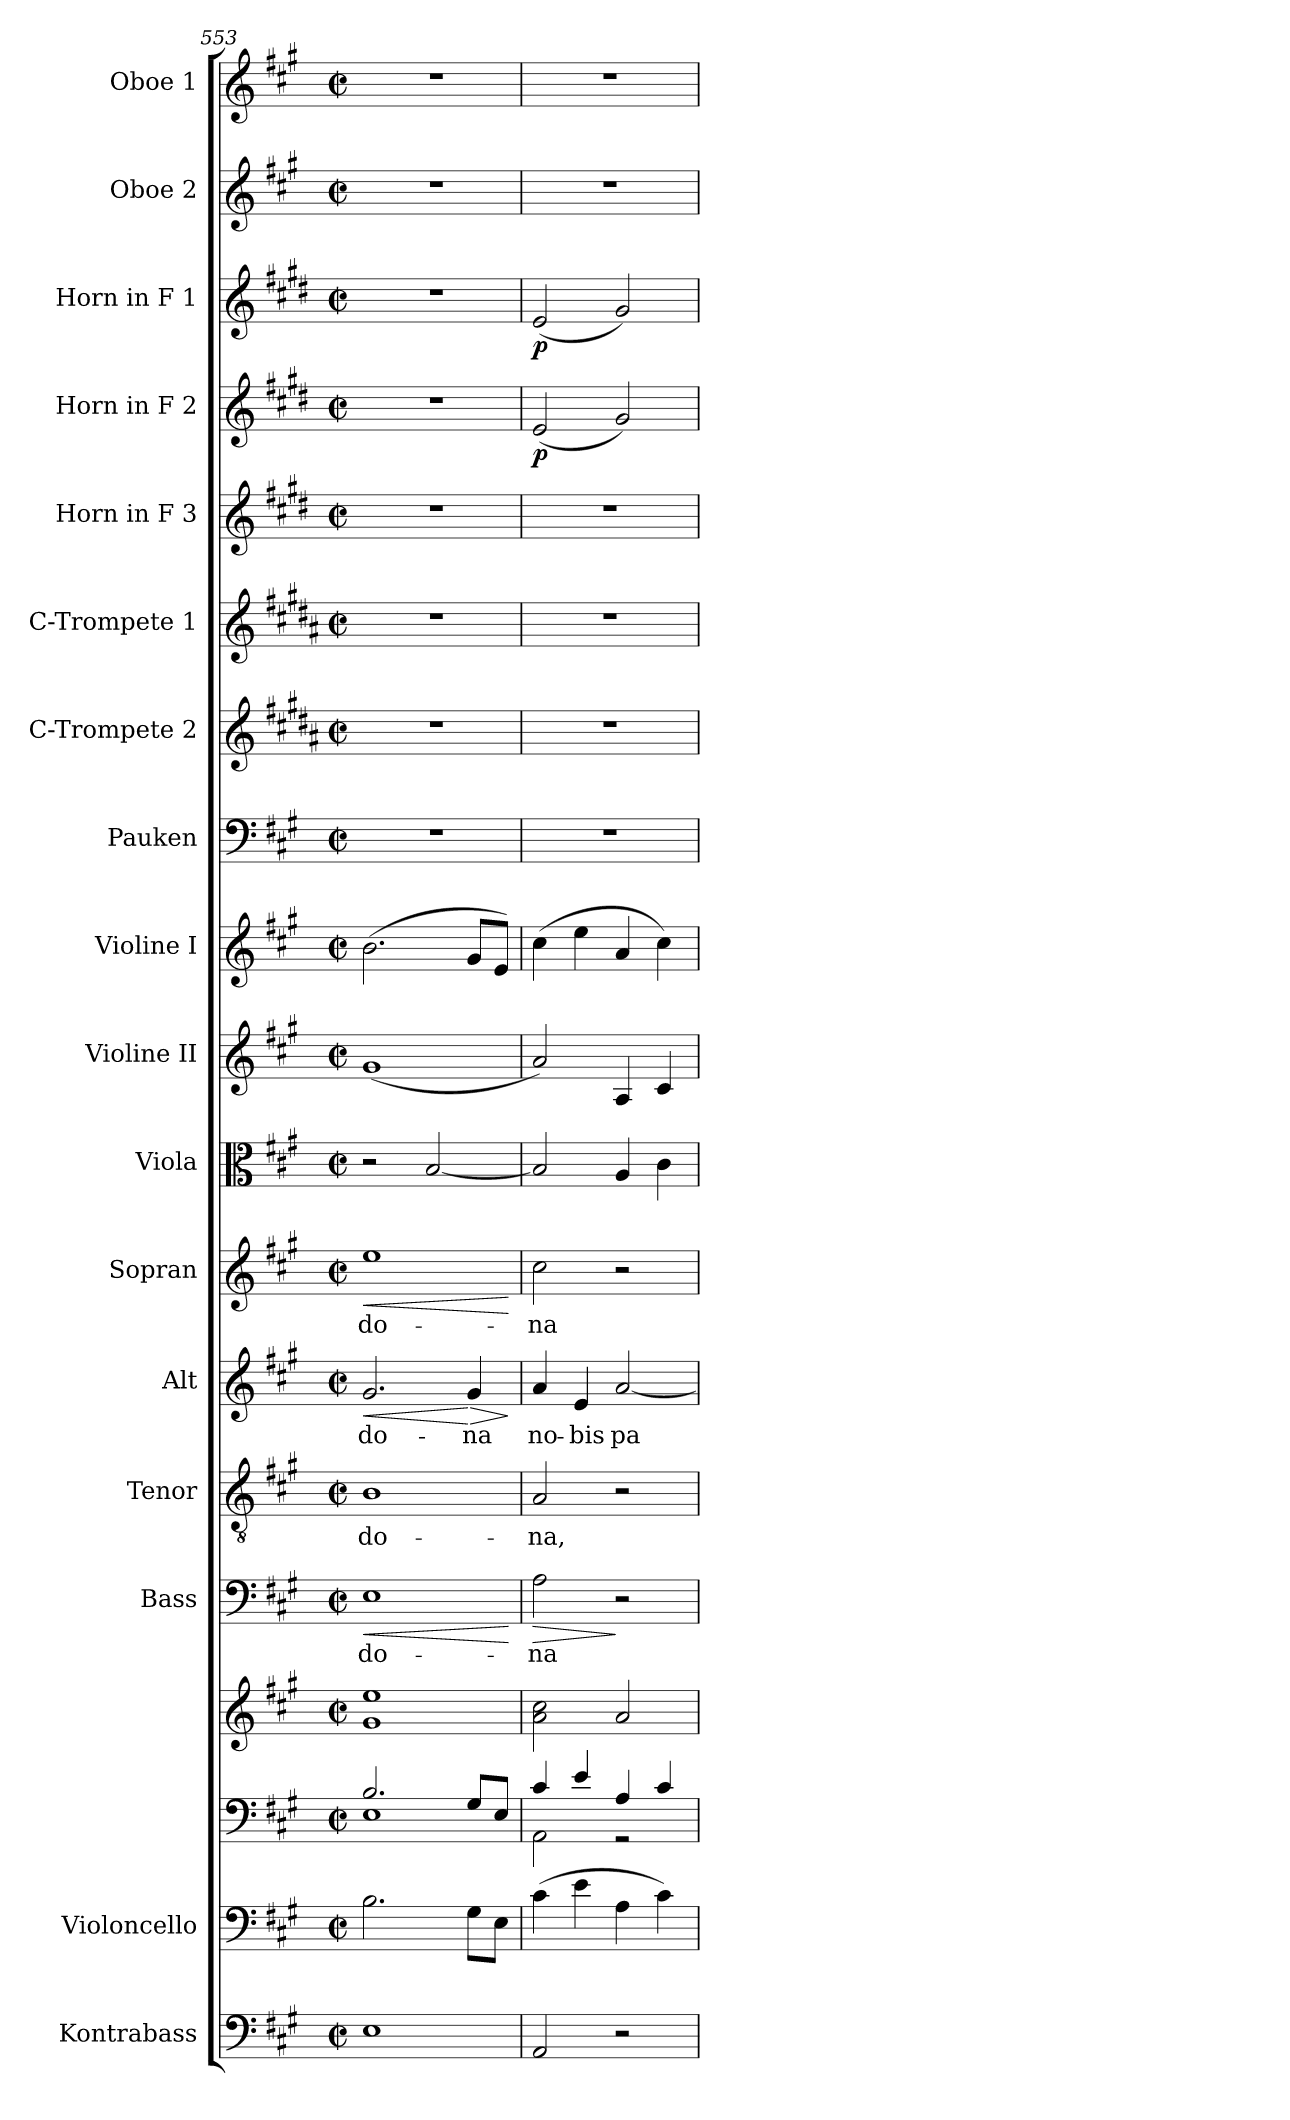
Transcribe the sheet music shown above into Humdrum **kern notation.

**kern	**kern	**kern	**kern	**kern	**text	**dynam	**kern	**text	**kern	**text	**dynam	**kern	**text	**dynam	**kern	**kern	**kern	**kern	**kern	**kern	**kern	**kern	**dynam	**kern	**dynam	**kern	**kern
*part18	*part17	*part16	*part16	*part15	*part15	*part15	*part14	*part14	*part13	*part13	*part13	*part12	*part12	*part12	*part11	*part10	*part9	*part8	*part7	*part6	*part5	*part4	*part4	*part3	*part3	*part2	*part1
*staff19	*staff18	*staff17	*staff16	*staff15	*staff15	*staff15	*staff14	*staff14	*staff13	*staff13	*staff13	*staff12	*staff12	*staff12	*staff11	*staff10	*staff9	*staff8	*staff7	*staff6	*staff5	*staff4	*staff4	*staff3	*staff3	*staff2	*staff1
*I"Kontrabass	*I"Violoncello	*	*	*I"Bass	*	*	*I"Tenor	*	*I"Alt	*	*	*I"Sopran	*	*	*I"Viola	*I"Violine II	*I"Violine I	*I"Pauken	*I"C-Trompete 2	*I"C-Trompete 1	*I"Horn in F 3	*I"Horn in F 2	*	*I"Horn in F 1	*	*I"Oboe 2	*I"Oboe 1
*I'Kb.	*I'Vc.	*	*	*I'B.	*	*	*I'T.	*	*I'A.	*	*	*I'S.	*	*	*I'Vla.	*I'Vl. II	*I'Vl. I	*I'Pk.	*I'C Trp. 2	*I'C Trp. 1	*	*	*	*	*	*I'Ob. 2	*I'Ob. 1
*clefF4	*clefF4	*clefF4	*clefG2	*clefF4	*	*	*clefGv2	*	*clefG2	*	*	*clefG2	*	*	*clefC3	*clefG2	*clefG2	*clefF4	*clefG2	*clefG2	*clefG2	*clefG2	*	*clefG2	*	*clefG2	*clefG2
*ITrd7c12	*	*	*	*	*	*	*	*	*	*	*	*	*	*	*	*	*	*	*ITrd1c2	*ITrd1c2	*ITrd4c7	*ITrd4c7	*	*ITrd4c7	*	*	*
*k[f#c#g#]	*k[f#c#g#]	*k[f#c#g#]	*k[f#c#g#]	*k[f#c#g#]	*	*	*k[f#c#g#]	*	*k[f#c#g#]	*	*	*k[f#c#g#]	*	*	*k[f#c#g#]	*k[f#c#g#]	*k[f#c#g#]	*k[f#c#g#]	*k[f#c#g#]	*k[f#c#g#]	*k[f#c#g#]	*k[f#c#g#]	*	*k[f#c#g#]	*	*k[f#c#g#]	*k[f#c#g#]
*A:	*A:	*A:	*A:	*A:	*	*	*A:	*	*A:	*	*	*A:	*	*	*A:	*A:	*A:	*A:	*A:	*A:	*A:	*A:	*	*A:	*	*A:	*A:
*M2/2	*M2/2	*M2/2	*M2/2	*M2/2	*	*	*M2/2	*	*M2/2	*	*	*M2/2	*	*	*M2/2	*M2/2	*M2/2	*M2/2	*M2/2	*M2/2	*M2/2	*M2/2	*	*M2/2	*	*M2/2	*M2/2
*met(c|)	*met(c|)	*met(c|)	*met(c|)	*met(c|)	*	*	*met(c|)	*	*met(c|)	*	*	*met(c|)	*	*	*met(c|)	*met(c|)	*met(c|)	*met(c|)	*met(c|)	*met(c|)	*met(c|)	*met(c|)	*	*met(c|)	*	*met(c|)	*met(c|)
=553	=553	=553	=553	=553	=553	=553	=553	=553	=553	=553	=553	=553	=553	=553	=553	=553	=553	=553	=553	=553	=553	=553	=553	=553	=553	=553	=553
*	*	*^	*	*	*	*	*	*	*	*	*	*	*	*	*	*	*	*	*	*	*	*	*	*	*	*	*
!	!	!	!	!	!	!LO:LY:b	!LO:HP:b	!	!LO:LY:b	!	!LO:LY:b	!LO:HP:b	!	!LO:LY:b	!LO:HP:b	!	!	!	!	!	!	!	!	!	!	!	!	!
!	!	!	!	!	!	!	!	!	!	!	!	!	!	!	!LO:HP:n=1:b	!	!	!	!	!	!	!	!	!	!	!	!	!
1EE	2.B\	2.B/	1E	1g# 1ee	1E	do-	<	1B	do-	2.g#/	do-	<	1ee	do-	< >	2r	(<1g#	(>2.b\	1r	1r	1r	1r	1r	.	1r	.	1r	1r
.	.	.	.	.	.	.	.	.	.	.	.	.	.	.	.	[2B/	.	.	.	.	.	.	.	.	.	.	.	.
!	!	!	!	!	!	!	!	!	!	!	!LO:LY:b	!LO:HP:n=1:b	!	!	!	!	!	!	!	!	!	!	!	!	!	!	!	!
.	8G#\L	8G#/L	.	.	.	.	.	.	.	4g#/	-na	[ >	.	.	.	.	.	8g#/L	.	.	.	.	.	.	.	.	.	.
.	8E\J	8E/J	.	.	.	.	.	.	.	.	.	.	.	.	.	.	.	8e/J)	.	.	.	.	.	.	.	.	.	.
*	*	*v	*v	*	*	*	*	*	*	*	*	*	*	*	*	*	*	*	*	*	*	*	*	*	*	*	*	*
.	.	.	.	.	.	[	.	.	.	.	]	.	.	[	.	.	.	.	.	.	.	.	.	.	.	.	.
=554	=554	=554	=554	=554	=554	=554	=554	=554	=554	=554	=554	=554	=554	=554	=554	=554	=554	=554	=554	=554	=554	=554	=554	=554	=554	=554	=554
*	*	*^	*	*	*	*	*	*	*	*	*	*	*	*	*	*	*	*	*	*	*	*	*	*	*	*	*
!	!	!	!	!	!	!LO:LY:b	!LO:HP:b	!	!LO:LY:b	!	!LO:LY:b	!	!	!LO:LY:b	!	!	!	!	!	!	!	!	!	!LO:DY:b	!	!LO:DY:b	!	!
2AAA/	(>4c#\	4c#/	2AA\	2a\ 2cc#\	2A\	-na	>	2A/	-na,	4a/	no-	.	2cc#\	-na	.	2B/]	2a/)	(>4cc#\	1r	1r	1r	1r	(<2A/	p	(<2A/	p	1r	1r
!	!	!	!	!	!	!	!	!	!	!	!LO:LY:b	!	!	!	!	!	!	!	!	!	!	!	!	!	!	!	!	!
.	4e\	4e/	.	.	.	.	.	.	.	4e/	-bis	.	.	.	.	.	.	4ee\	.	.	.	.	.	.	.	.	.	.
!	!	!	!	!	!	!	!	!	!	!	!LO:LY:b	!	!	!	!	!	!	!	!	!	!	!	!	!	!	!	!	!
2r	4A\	4A/	2r	2a/	2r	.	]	2r	.	[2a/	pa-	.	2r	.	]	4A/	4A/	4a/	.	.	.	.	2c#/)	.	2c#/)	.	.	.
.	4c#\)	4c#/	.	.	.	.	.	.	.	.	.	.	.	.	.	4c#\	4c#/	4cc#\)	.	.	.	.	.	.	.	.	.	.
*	*	*v	*v	*	*	*	*	*	*	*	*	*	*	*	*	*	*	*	*	*	*	*	*	*	*	*	*	*
=	=	=	=	=	=	=	=	=	=	=	=	=	=	=	=	=	=	=	=	=	=	=	=	=	=	=	=
*-	*-	*-	*-	*-	*-	*-	*-	*-	*-	*-	*-	*-	*-	*-	*-	*-	*-	*-	*-	*-	*-	*-	*-	*-	*-	*-	*-
